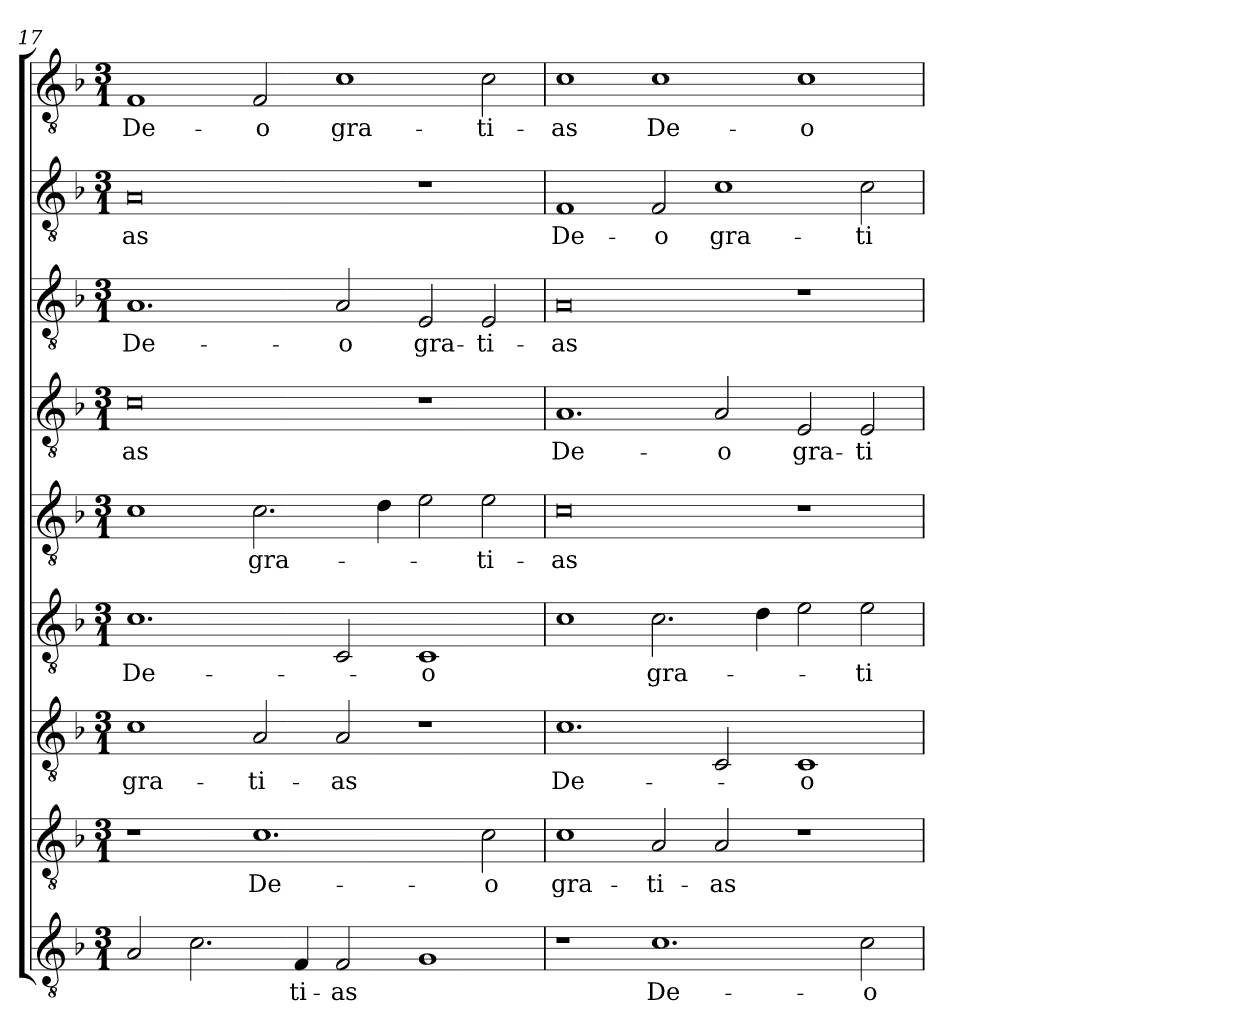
**kern	**text	**kern	**text	**kern	**text	**kern	**text	**kern	**text	**kern	**text	**kern	**text	**kern	**text	**kern	**text
*part9	*part9	*part8	*part8	*part7	*part7	*part6	*part6	*part5	*part5	*part4	*part4	*part3	*part3	*part2	*part2	*part1	*part1
*staff9	*staff9	*staff8	*staff8	*staff7	*staff7	*staff6	*staff6	*staff5	*staff5	*staff4	*staff4	*staff3	*staff3	*staff2	*staff2	*staff1	*staff1
!!LO:PB:g=z
*clefGv2	*	*clefGv2	*	*clefGv2	*	*clefGv2	*	*clefGv2	*	*clefGv2	*	*clefGv2	*	*clefGv2	*	*clefGv2	*
*k[b-]	*	*k[b-]	*	*k[b-]	*	*k[b-]	*	*k[b-]	*	*k[b-]	*	*k[b-]	*	*k[b-]	*	*k[b-]	*
*F:	*	*F:	*	*F:	*	*F:	*	*F:	*	*F:	*	*F:	*	*F:	*	*F:	*
*M3/1	*	*M3/1	*	*M3/1	*	*M3/1	*	*M3/1	*	*M3/1	*	*M3/1	*	*M3/1	*	*M3/1	*
=17	=17	=17	=17	=17	=17	=17	=17	=17	=17	=17	=17	=17	=17	=17	=17	=17	=17
!	!	!	!	!	!LO:LY:b	!	!LO:LY:b	!	!	!	!LO:LY:b	!	!LO:LY:b	!	!LO:LY:b	!	!LO:LY:b
2A/	.	1r	.	1c	gra-	1.c	De-	1c	.	0c	-as	1.A	De-	0A	-as	1F	De-
2.c\	.	.	.	.	.	.	.	.	.	.	.	.	.	.	.	.	.
!	!	!	!LO:LY:b	!	!LO:LY:b	!	!	!	!LO:LY:b	!	!	!	!	!	!	!	!LO:LY:b
.	.	1.c	-De-	2A/	-ti-	.	.	2.c\	gra-	.	.	.	.	.	.	2F/	-o
!	!LO:LY:b	!	!	!	!	!	!	!	!	!	!	!	!	!	!	!	!
4F/	-ti-	.	.	.	.	.	.	.	.	.	.	.	.	.	.	.	.
!	!LO:LY:b	!	!	!	!LO:LY:b	!	!	!	!	!	!	!	!LO:LY:b	!	!	!	!LO:LY:b
2F/	as	.	.	2A/	-as	2C/	.	.	.	.	.	2A/	-o	.	.	1c	gra-
.	.	.	.	.	.	.	.	4d\	.	.	.	.	.	.	.	.	.
!	!	!	!	!	!	!	!LO:LY:b	!	!	!	!	!	!LO:LY:b	!	!	!	!
1G	.	.	.	1r	.	1C	-o	2e\	.	1r	.	2E/	gra-	1r	.	.	.
!	!	!	!LO:LY:b	!	!	!	!	!	!LO:LY:b	!	!	!	!LO:LY:b	!	!	!	!LO:LY:b
.	.	2c\	o	.	.	.	.	2e\	-ti-	.	.	2E/	-ti-	.	.	2c\	-ti-
=18	=18	=18	=18	=18	=18	=18	=18	=18	=18	=18	=18	=18	=18	=18	=18	=18	=18
!	!	!	!LO:LY:b	!	!LO:LY:b	!	!	!	!LO:LY:b	!	!LO:LY:b	!	!LO:LY:b	!	!LO:LY:b	!	!LO:LY:b
1r	.	1c	-gra-	1.c	De-	1c	.	0c	-as	1.A	De-	0A	-as	1F	De-	1c	-as
!	!LO:LY:b	!	!LO:LY:b	!	!	!	!LO:LY:b	!	!	!	!	!	!	!	!LO:LY:b	!	!LO:LY:b
1.c	-De-	2A/	-ti-	.	.	2.c\	gra-	.	.	.	.	.	.	2F/	-o	1c	De-
!	!	!	!LO:LY:b	!	!	!	!	!	!	!	!LO:LY:b	!	!	!	!LO:LY:b	!	!
.	.	2A/	as	2C/	.	.	.	.	.	2A/	-o	.	.	1c	gra-	.	.
.	.	.	.	.	.	4d\	.	.	.	.	.	.	.	.	.	.	.
!	!	!	!	!	!LO:LY:b	!	!	!	!	!	!LO:LY:b	!	!	!	!	!	!LO:LY:b
.	.	1r	.	1C	-o	2e\	.	1r	.	2E/	gra-	1r	.	.	.	1c	-o
!	!LO:LY:b	!	!	!	!	!	!LO:LY:b	!	!	!	!LO:LY:b	!	!	!	!LO:LY:b	!	!
2c\	o	.	.	.	.	2e\	-ti-	.	.	2E/	-ti-	.	.	2c\	-ti-	.	.
=	=	=	=	=	=	=	=	=	=	=	=	=	=	=	=	=	=
*-	*-	*-	*-	*-	*-	*-	*-	*-	*-	*-	*-	*-	*-	*-	*-	*-	*-
